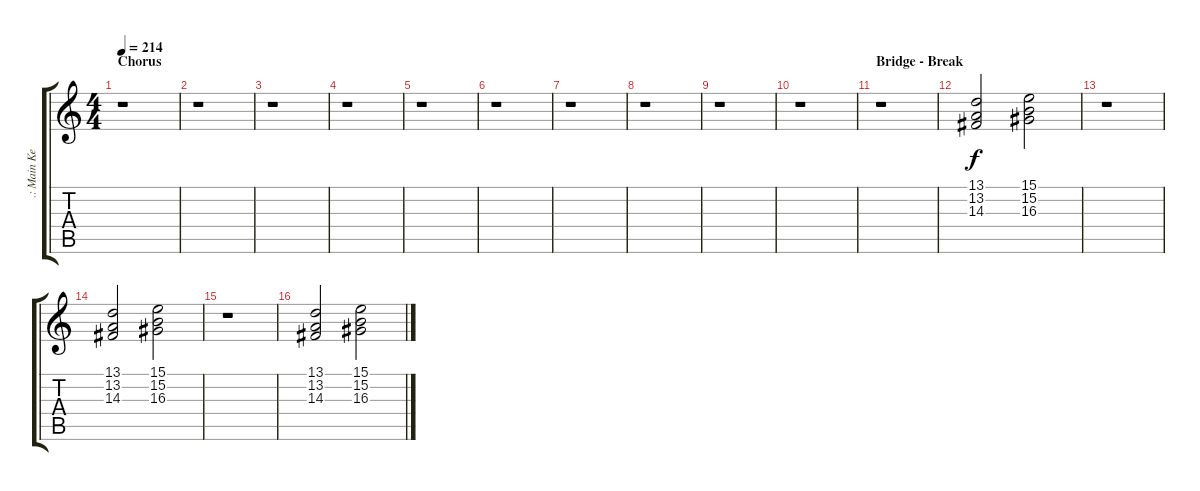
\track (".: Main Keyboard 2 :." ".: Main Ke") {instrument churchorgan}
\staff {score tabs}
\tuning (Db4 Ab3 E3 B2 Gb2 Db2) {hide}
\ts (4 4)
\section ("" "Chorus")
\tempo 214
\clef g2
\ks c
r.1{dy f} |
r.1 |
r.1 |
r.1 |
r.1 |
r.1 |
r.1 |
r.1 |
r.1 |
r.1 |
\section ("" "Bridge - Break")
r.1 |
(13.1 13.2 14.3).2 (15.1 15.2 16.3).2 |
r.1 |
(13.1 13.2 14.3).2 (15.1 15.2 16.3).2 |
r.1 |
(13.1 13.2 14.3).2 (15.1 15.2 16.3).2
